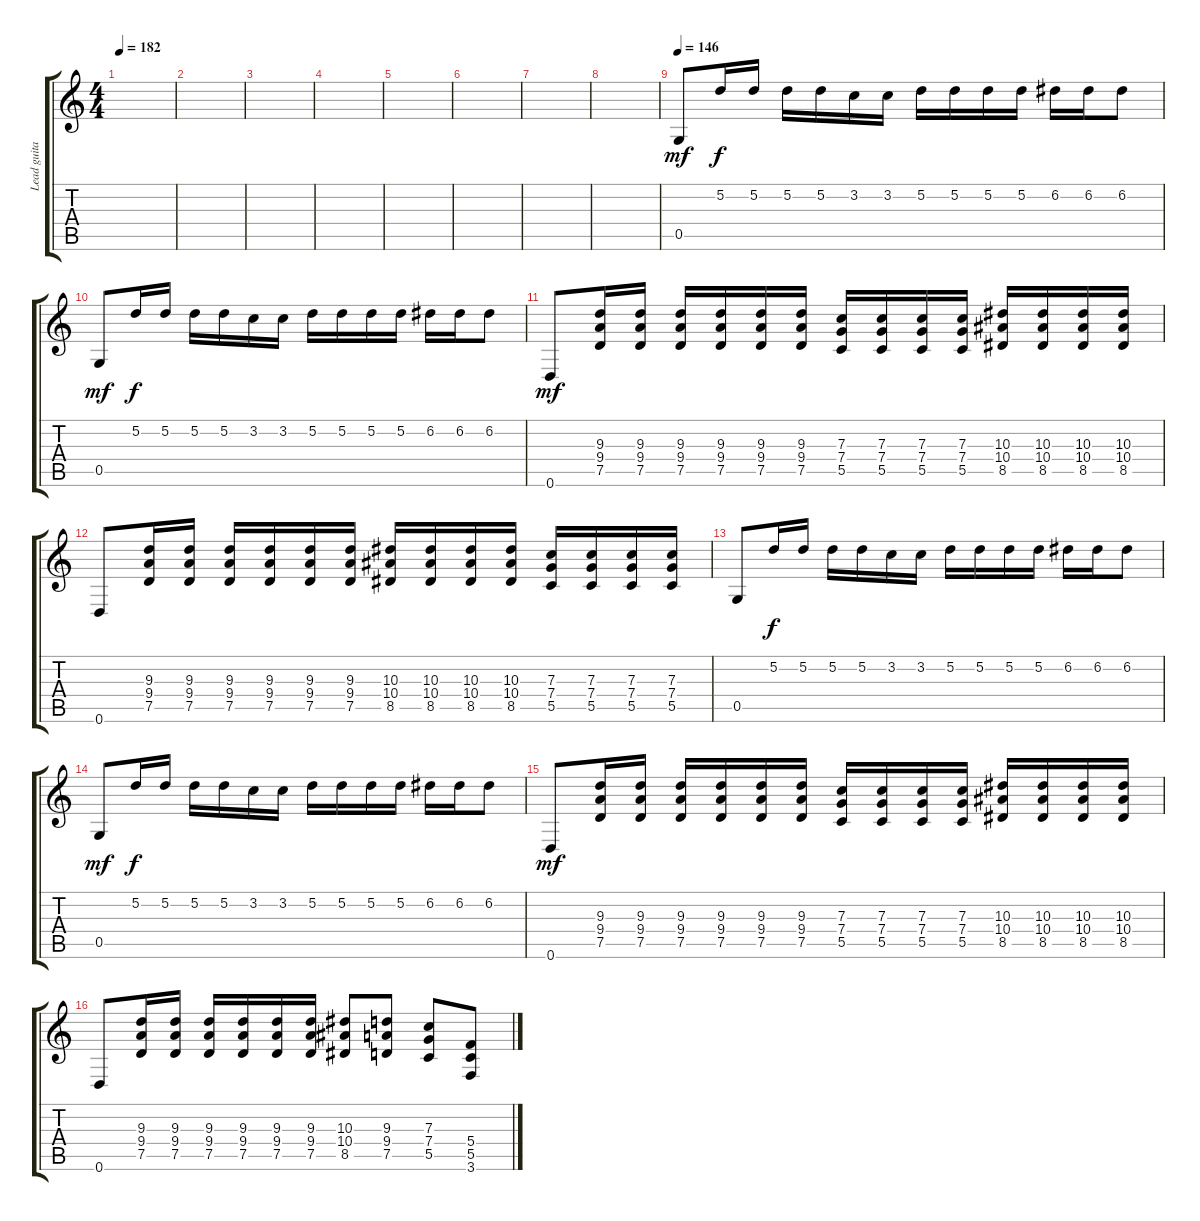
\track ("Lead guitar 1" "Lead guita") {instrument distortionguitar}
\staff {score tabs}
\tuning (D4 A3 F3 C3 G2 D2) {hide}
\ts (4 4)
\tempo 182
\clef g2
\ks c
|
|
|
|
|
|
|
|
\tempo 146
0.5.8{dy mf} 5.2.16{dy f} 5.2.16 5.2.16 5.2.16 3.2.16 3.2.16 5.2.16 5.2.16 5.2.16 5.2.16 6.2.16 6.2.16 6.2.8 |
0.5.8{dy mf} 5.2.16{dy f} 5.2.16 5.2.16 5.2.16 3.2.16 3.2.16 5.2.16 5.2.16 5.2.16 5.2.16 6.2.16 6.2.16 6.2.8 |
0.6.8{dy mf} (9.3 9.4 7.5).16 (9.3 9.4 7.5).16 (9.3 9.4 7.5).16 (9.3 9.4 7.5).16 (9.3 9.4 7.5).16 (9.3 9.4 7.5).16 (7.3 7.4 5.5).16 (7.3 7.4 5.5).16 (7.3 7.4 5.5).16 (7.3 7.4 5.5).16 (10.3 10.4 8.5).16 (10.3 10.4 8.5).16 (10.3 10.4 8.5).16 (10.3 10.4 8.5).16 |
0.6.8 (9.3 9.4 7.5).16 (9.3 9.4 7.5).16 (9.3 9.4 7.5).16 (9.3 9.4 7.5).16 (9.3 9.4 7.5).16 (9.3 9.4 7.5).16 (10.3 10.4 8.5).16 (10.3 10.4 8.5).16 (10.3 10.4 8.5).16 (10.3 10.4 8.5).16 (7.3 7.4 5.5).16 (7.3 7.4 5.5).16 (7.3 7.4 5.5).16 (7.3 7.4 5.5).16 |
0.5.8 5.2.16{dy f} 5.2.16 5.2.16 5.2.16 3.2.16 3.2.16 5.2.16 5.2.16 5.2.16 5.2.16 6.2.16 6.2.16 6.2.8 |
0.5.8{dy mf} 5.2.16{dy f} 5.2.16 5.2.16 5.2.16 3.2.16 3.2.16 5.2.16 5.2.16 5.2.16 5.2.16 6.2.16 6.2.16 6.2.8 |
0.6.8{dy mf} (9.3 9.4 7.5).16 (9.3 9.4 7.5).16 (9.3 9.4 7.5).16 (9.3 9.4 7.5).16 (9.3 9.4 7.5).16 (9.3 9.4 7.5).16 (7.3 7.4 5.5).16 (7.3 7.4 5.5).16 (7.3 7.4 5.5).16 (7.3 7.4 5.5).16 (10.3 10.4 8.5).16 (10.3 10.4 8.5).16 (10.3 10.4 8.5).16 (10.3 10.4 8.5).16 |
0.6.8 (9.3 9.4 7.5).16 (9.3 9.4 7.5).16 (9.3 9.4 7.5).16 (9.3 9.4 7.5).16 (9.3 9.4 7.5).16 (9.3 9.4 7.5).16 (10.3 10.4 8.5).8 (9.3 9.4 7.5).8 (7.3 7.4 5.5).8 (5.4 5.5 3.6).8
